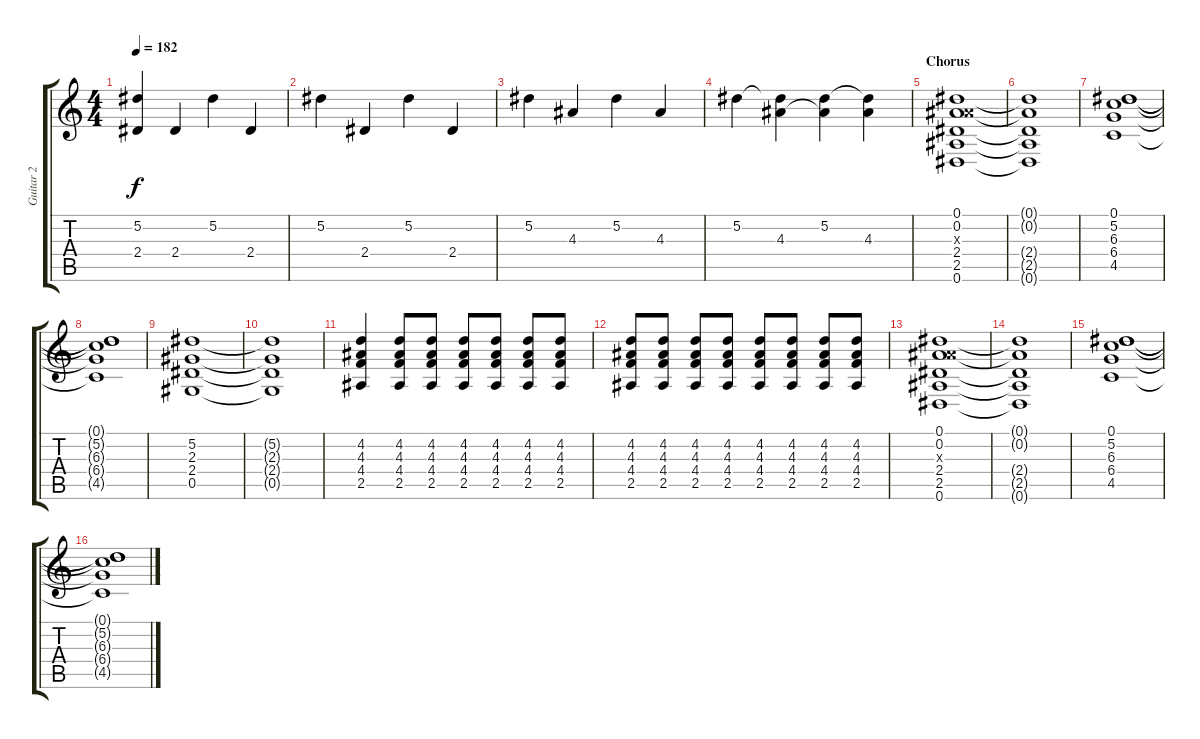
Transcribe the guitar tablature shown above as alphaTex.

\track ("Guitar 2" "Guitar 2") {instrument overdrivenguitar}
\staff {score tabs}
\tuning (Eb4 Bb3 Gb3 Db3 Ab2 Eb2) {hide}
\ts (4 4)
\tempo 182
\clef g2
\ks c
(5.2 2.4).4{dy f} 2.4.4 5.2.4 2.4.4 |
5.2.4 2.4.4 5.2.4 2.4.4 |
5.2.4 4.3.4 5.2.4 4.3.4 |
5.2.4 (5.2{t} 4.3).4 (5.2 4.3{t}).4 (5.2{t} 4.3).4 |
\section ("" "Chorus")
(0.1 0.2 4.3{x} 2.4 2.5 0.6).1 |
(0.1{t} 0.2{t} 2.4{t} 2.5{t} 0.6{t}).1 |
(0.1 5.2 6.3 6.4 4.5).1 |
(0.1{t} 5.2{t} 6.3{t} 6.4{t} 4.5{t}).1 |
(5.2 2.3 2.4 0.5).1 |
(5.2{t} 2.3{t} 2.4{t} 0.5{t}).1 |
(4.2 4.3 4.4 2.5).4 (4.2 4.3 4.4 2.5).8 (4.2 4.3 4.4 2.5).8 (4.2 4.3 4.4 2.5).8 (4.2 4.3 4.4 2.5).8 (4.2 4.3 4.4 2.5).8 (4.2 4.3 4.4 2.5).8 |
(4.2 4.3 4.4 2.5).8 (4.2 4.3 4.4 2.5).8 (4.2 4.3 4.4 2.5).8 (4.2 4.3 4.4 2.5).8 (4.2 4.3 4.4 2.5).8 (4.2 4.3 4.4 2.5).8 (4.2 4.3 4.4 2.5).8 (4.2 4.3 4.4 2.5).8 |
(0.1 0.2 4.3{x} 2.4 2.5 0.6).1 |
(0.1{t} 0.2{t} 2.4{t} 2.5{t} 0.6{t}).1 |
(0.1 5.2 6.3 6.4 4.5).1 |
(0.1{t} 5.2{t} 6.3{t} 6.4{t} 4.5{t}).1
